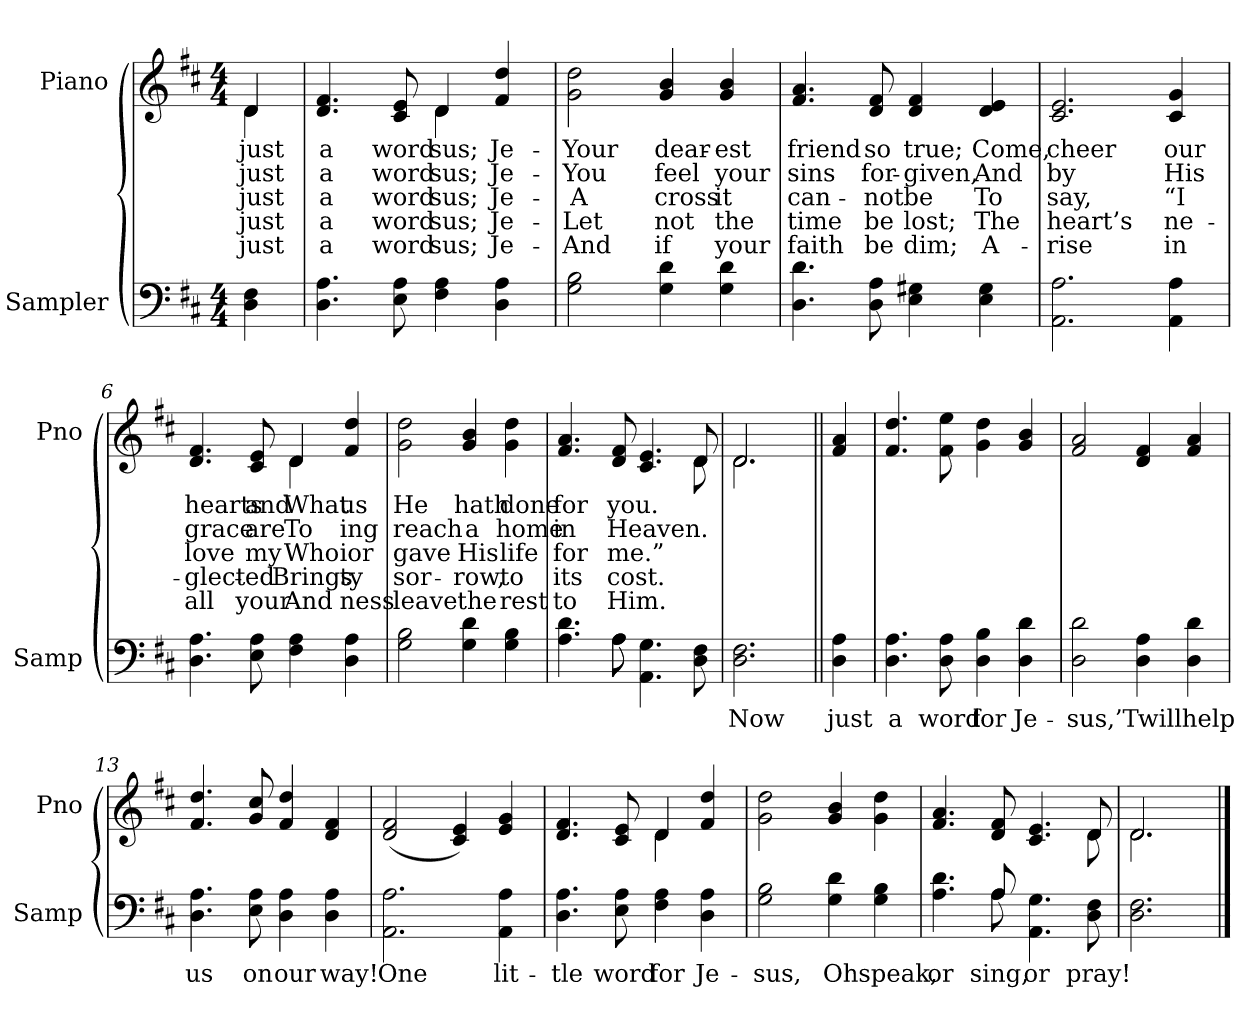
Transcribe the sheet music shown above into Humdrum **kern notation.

**kern	**text	**kern	**text	**text	**text	**text	**text
*part2	*part2	*part1	*part1	*part1	*part1	*part1	*part1
*staff2	*staff2	*staff1	*staff1	*staff1	*staff1	*staff1	*staff1
*I"Sampler	*	*I"Piano	*	*	*	*	*
*I'Samp	*	*I'Pno	*	*	*	*	*
*clefF4	*	*clefG2	*	*	*	*	*
*k[f#c#]	*	*k[f#c#]	*	*	*	*	*
*D:	*	*D:	*	*	*	*	*
*M4/4	*	*M4/4	*	*	*	*	*
=1	=1	=1	=1	=1	=1	=1	=1
*	*	*^	*	*	*	*	*
4D 4F#	.	4d/	4d	just	just	just	just	just
=2	=2	=2	=2	=2	=2	=2	=2	=2
4.D 4.A	.	4.d 4.f#	2ryy	a	a	a	a	a
8E 8A	.	8c# 8e	.	word	word	word	word	word
4F# 4A	.	4d/	4d	-sus;	-sus;	-sus;	-sus;	-sus;
4D 4A	.	4f# 4dd	4ryy	Je-	Je-	Je-	Je-	Je-
*	*	*v	*v	*	*	*	*	*
=3	=3	=3	=3	=3	=3	=3	=3
2G 2B	.	2g 2dd	Your	You	A	Let	And
4G 4d	.	4g 4b	dear-	feel	cross	not	if
4G 4d	.	4g 4b	-est	your	it	the	your
=4	=4	=4	=4	=4	=4	=4	=4
4.D 4.d	.	4.f# 4.a	friend	sins	can-	time	faith
8D 8A	.	8d 8f#	so	for-	-not	be	be
4E 4G#X	.	4d 4f#	true;	-given,	be	lost;	dim;
4E 4G#	.	4d 4e	Come,	And	To	The	A-
=5	=5	=5	=5	=5	=5	=5	=5
2.AA 2.A	.	2.c# 2.e	cheer	by	say,	heart’s	-rise
4AA 4A	.	4c# 4g	our	His	“I	ne-	in
=6	=6	=6	=6	=6	=6	=6	=6
*	*	*^	*	*	*	*	*
4.D 4.A	.	4.d 4.f#	2ryy	hearts	grace	love	-glect-	all
8E 8A	.	8c# 8e	.	and	are	my	-ed	your
4F# 4A	.	4d/	4d	What	To	Who	Brings	And
4D 4A	.	4f# 4dd	4ryy	us	-ing	-ior	-ty	-ness
*	*	*v	*v	*	*	*	*	*
=7	=7	=7	=7	=7	=7	=7	=7
2G 2B	.	2g 2dd	He	reach	gave	sor-	leave
4G 4d	.	4g 4b	hath	a	His	-row,	the
4G 4B	.	4g 4dd	done	home	life	to	rest
=8	=8	=8	=8	=8	=8	=8	=8
*^	*	*^	*	*	*	*	*
4.A 4.d	4.ryy	.	4.f# 4.a	2..ryy	for	in	for	its	to
8A\	8A	.	8d 8f#	.	you.	Heaven.	me.”	cost.	Him.
4.AA 4.G	2ryy	.	4.c# 4.e	.	.	.	.	.	.
8D 8F#	.	.	8d/	8d	.	.	.	.	.
*v	*v	*	*	*	*	*	*	*	*
=9	=9	=9	=9	=9	=9	=9	=9	=9
2.D 2.F#	Now	2.d/	2.d	.	.	.	.	.
=10||	=10||	=10||	=10||	=10||	=10||	=10||	=10||	=10||
!	!	!LO:TX:t=Refrain	!	!	!	!	!	!
*	*	*v	*v	*	*	*	*	*
4D 4A	just	4f# 4a	.	.	.	.	.
=11	=11	=11	=11	=11	=11	=11	=11
4.D 4.A	a	4.f# 4.dd	.	.	.	.	.
8D 8A	word	8f# 8ee	.	.	.	.	.
4D 4B	for	4g 4dd	.	.	.	.	.
4D 4d	Je-	4g 4b	.	.	.	.	.
=12	=12	=12	=12	=12	=12	=12	=12
2D 2d	-sus,	2f# 2a	.	.	.	.	.
4D 4A	’Twill	4d 4f#	.	.	.	.	.
4D 4d	help	4f# 4a	.	.	.	.	.
=13	=13	=13	=13	=13	=13	=13	=13
4.D 4.A	us	4.f# 4.dd	.	.	.	.	.
8E 8A	on	8g 8cc#	.	.	.	.	.
4D 4A	our	4f# 4dd	.	.	.	.	.
4D 4A	way!	4d 4f#	.	.	.	.	.
=14	=14	=14	=14	=14	=14	=14	=14
2.AA 2.A	One	(2d 2f#	.	.	.	.	.
.	.	4c# 4e)	.	.	.	.	.
4AA 4A	lit-	4e 4g	.	.	.	.	.
=15	=15	=15	=15	=15	=15	=15	=15
*	*	*^	*	*	*	*	*
4.D 4.A	-tle	4.d 4.f#	2ryy	.	.	.	.	.
8E 8A	word	8c# 8e	.	.	.	.	.	.
4F# 4A	for	4d/	4d	.	.	.	.	.
4D 4A	Je-	4f# 4dd	4ryy	.	.	.	.	.
*	*	*v	*v	*	*	*	*	*
=16	=16	=16	=16	=16	=16	=16	=16
2G 2B	-sus,	2g 2dd	.	.	.	.	.
4G 4d	Oh	4g 4b	.	.	.	.	.
4G 4B	speak,	4g 4dd	.	.	.	.	.
=17	=17	=17	=17	=17	=17	=17	=17
*^	*	*^	*	*	*	*	*
4.A 4.d	4.ryy	or	4.f# 4.a	2..ryy	.	.	.	.	.
8A/	8A	sing,	8d 8f#	.	.	.	.	.	.
4.AA 4.G	2ryy	or	4.c# 4.e	.	.	.	.	.	.
8D 8F#	.	pray!	8d/	8d	.	.	.	.	.
*v	*v	*	*	*	*	*	*	*	*
=18	=18	=18	=18	=18	=18	=18	=18	=18
2.D 2.F#	.	2.d/	2.d	.	.	.	.	.
*	*	*v	*v	*	*	*	*	*
==	==	==	==	==	==	==	==
*-	*-	*-	*-	*-	*-	*-	*-
